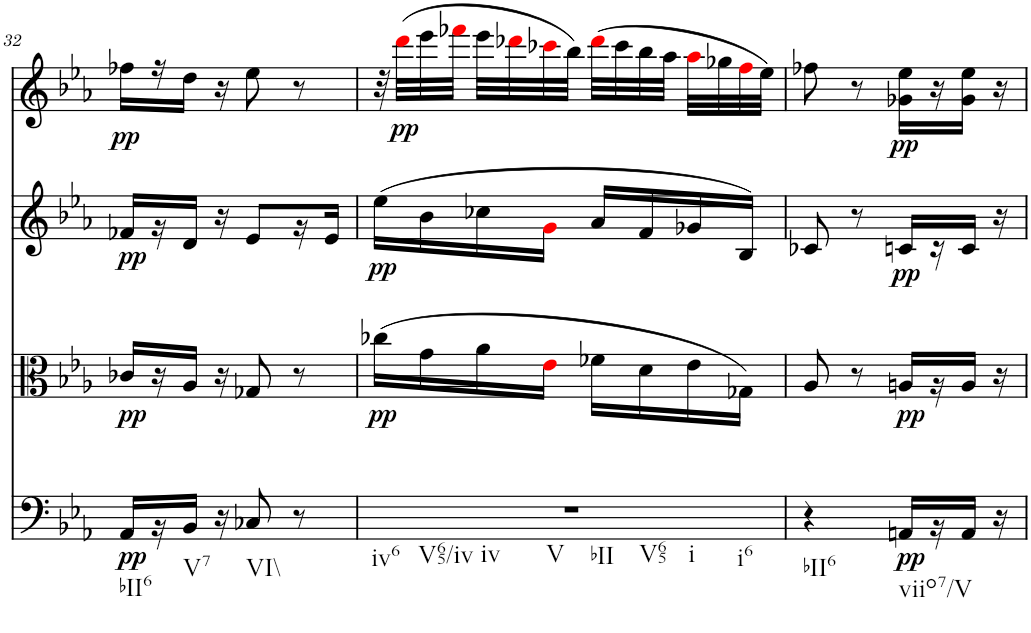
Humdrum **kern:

**kern	**dynam	**kern	**dynam	**kern	**dynam	**kern	**dynam
*part4	*part4	*part3	*part3	*part2	*part2	*part1	*part1
*staff4	*staff4	*staff3	*staff3	*staff2	*staff2	*staff1	*staff1
*I"Violoncello	*	*I"Viola	*	*I"Violin II	*	*I"Violin I	*
*I'Vc	*	*I'Vla	*	*I'Vln	*	*I'Vln	*
!!LO:PB:g=z
*clefF4	*	*clefC3	*	*clefG2	*	*clefG2	*
*k[b-e-a-]	*	*k[b-e-a-]	*	*k[b-e-a-]	*	*k[b-e-a-]	*
*E-:	*	*E-:	*	*E-:	*	*E-:	*
*M2/4	*	*M2/4	*	*M2/4	*	*M2/4	*
=32	=32	=32	=32	=32	=32	=32	=32
!LO:TX:b:t=bII6	!	!	!	!	!	!	!
!	!LO:DY:b	!	!LO:DY:b	!	!LO:DY:b	!	!LO:DY:b
16AA-/LL	pp	16c-X/LL	pp	16f-X/LL	pp	16ff-X\LL	pp
16r	.	16r	.	16r	.	16r	.
!LO:TX:b:t=V7	!	!	!	!	!	!	!
16BB-/JJ	.	16A-/JJ	.	16d/JJ	.	16dd\JJ	.
16r	.	16r	.	16r	.	16r	.
!LO:TX:b:t=VI\\	!	!	!	!	!	!	!
8C-X/	.	8G-X/	.	8e-/L	.	8ee-\	.
8r	.	8r	.	16r	.	8r	.
.	.	.	.	16e-/JJ	.	.	.
=33	=33	=33	=33	=33	=33	=33	=33
!LO:TX:b:t=iv6	!	!	!	!	!	!	!
!LO:TX:b:t=V65/iv	!	!	!	!	!	!	!
!LO:TX:b:t=iv	!	!	!	!	!	!	!
!LO:TX:b:t=V	!	!	!	!	!	!	!
!LO:TX:b:t=bII	!	!	!	!	!	!	!
!LO:TX:b:t=V65	!	!	!	!	!	!	!
!LO:TX:b:t=i	!	!	!	!	!	!	!
!LO:TX:b:t=i6	!	!	!	!	!	!	!
!	!	!	!LO:DY:b	!	!LO:DY:b	!	!
2r	.	(16cc-X\LL	pp	(16ee-\LL	pp	32r	.
!	!	!	!	!	!	!	!LO:DY:b
.	.	.	.	.	.	(32dddi\LLL	pp
.	.	16g\	.	16b-\	.	32eee-\	.
.	.	.	.	.	.	32fff-Xi\JJJ	.
.	.	16a-\	.	16cc-X\	.	32eee-\LLL	.
.	.	.	.	.	.	32ddd-Xi\	.
.	.	16e-i\JJ	.	16gi\JJ	.	32ccc-Xi\	.
.	.	.	.	.	.	32bb-\JJJ)	.
.	.	16f-X\LL	.	16a-/LL	.	(32ddd-i\LLL	.
.	.	.	.	.	.	32ccc-\	.
.	.	16d\	.	16f/	.	32bb-\	.
.	.	.	.	.	.	32aa-\JJJ	.
.	.	16e-\	.	16g-X/	.	32aa-i\LLL	.
.	.	.	.	.	.	32gg-X\	.
.	.	16G-X\JJ)	.	16B-/JJ)	.	32ffi\	.
.	.	.	.	.	.	32ee-\JJJ)	.
=34	=34	=34	=34	=34	=34	=34	=34
!LO:TX:b:t=bII6	!	!	!	!	!	!	!
4r	.	8A-/	.	8c-X/	.	8ff-X\	.
.	.	8r	.	8r	.	8r	.
!LO:TX:b:t=viio7/V	!	!	!	!	!	!	!
!	!LO:DY:b	!	!LO:DY:b	!	!LO:DY:b	!	!LO:DY:b
16AAn/LL	pp	16An/LL	pp	16cn/LL	pp	16g-X\ 16ee-\LL	pp
16r	.	16r	.	16r	.	16r	.
16AA/JJ	.	16A/JJ	.	16c/JJ	.	16g-\ 16ee-\JJ	.
16r	.	16r	.	16r	.	16r	.
=	=	=	=	=	=	=	=
*-	*-	*-	*-	*-	*-	*-	*-
